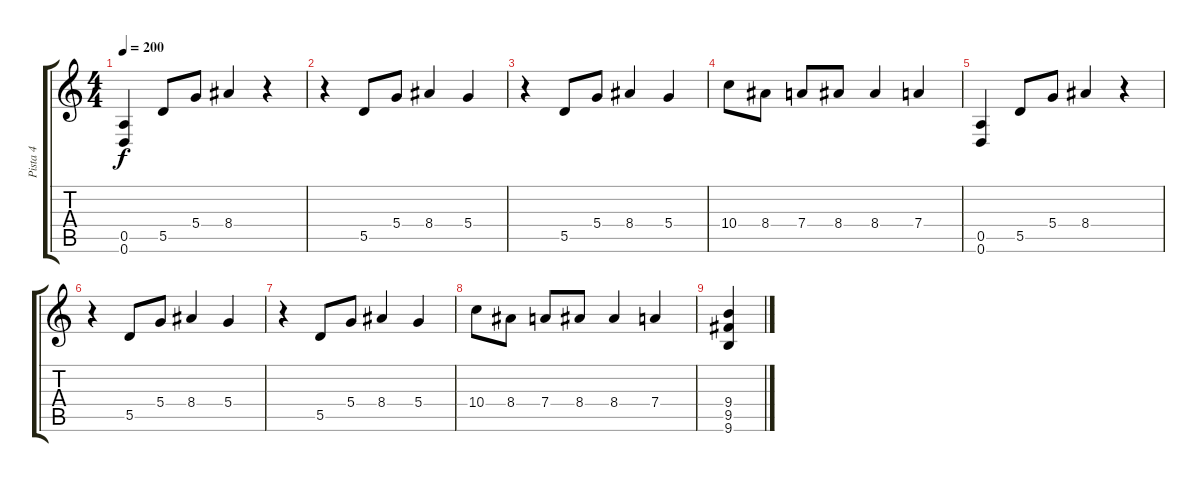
\track ("Pista 4" "Pista 4") {mute instrument distortionguitar}
\staff {score tabs}
\tuning (E4 B3 G3 D3 A2 D2) {hide}
\ts (4 4)
\tempo 200
\clef g2
\ks c
(0.5 0.6).4{dy f} 5.5.8 5.4.8 8.4.4 r.4 |
r.4 5.5.8 5.4.8 8.4.4 5.4.4 |
r.4 5.5.8 5.4.8 8.4.4 5.4.4 |
10.4.8 8.4.8 7.4.8 8.4.8 8.4.4 7.4.4 |
(0.5 0.6).4 5.5.8 5.4.8 8.4.4 r.4 |
r.4 5.5.8 5.4.8 8.4.4 5.4.4 |
r.4 5.5.8 5.4.8 8.4.4 5.4.4 |
10.4.8 8.4.8 7.4.8 8.4.8 8.4.4 7.4.4 |
(9.4 9.5 9.6).4
